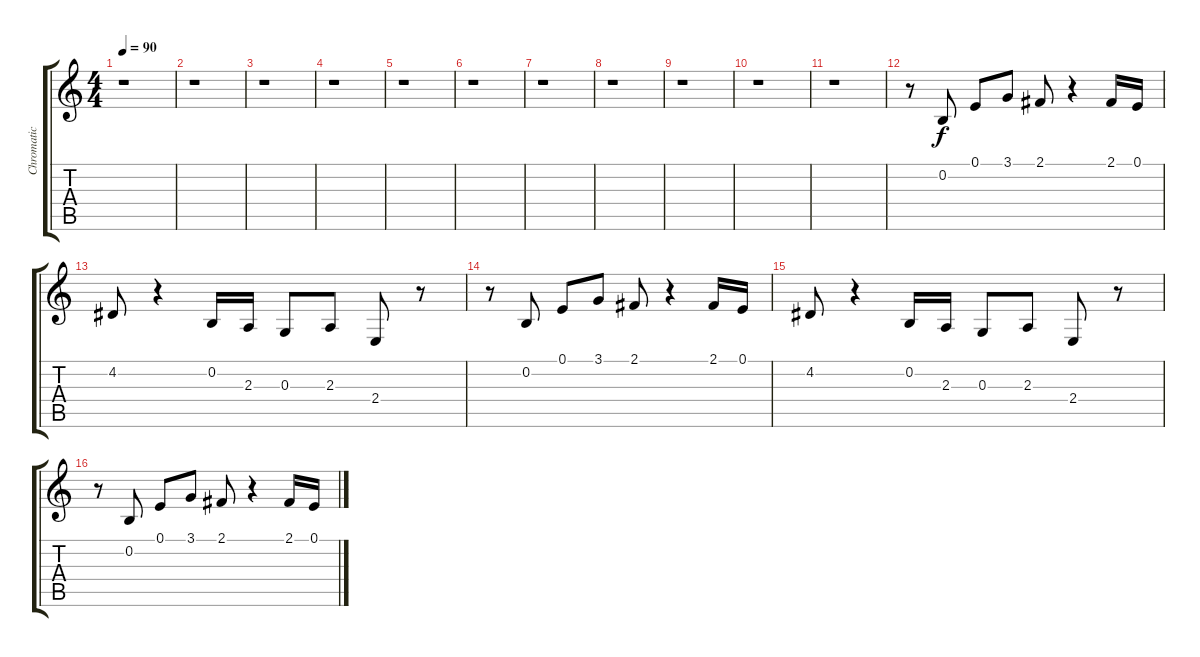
\track ("Chromatic" "Chromatic") {instrument musicbox}
\staff {score tabs}
\tuning (E4 B3 G3 D3 A2 E2) {hide}
\ts (4 4)
\tempo 90
\clef g2
\ks c
r.1{dy f} |
r.1 |
r.1 |
r.1 |
r.1 |
r.1 |
r.1 |
r.1 |
r.1 |
r.1 |
r.1 |
r.8 0.2.8 0.1.8 3.1.8 2.1.8 r.4 2.1.16 0.1.16 |
4.2.8 r.4 0.2.16 2.3.16 0.3.8 2.3.8 2.4.8 r.8 |
r.8 0.2.8 0.1.8 3.1.8 2.1.8 r.4 2.1.16 0.1.16 |
4.2.8 r.4 0.2.16 2.3.16 0.3.8 2.3.8 2.4.8 r.8 |
r.8 0.2.8 0.1.8 3.1.8 2.1.8 r.4 2.1.16 0.1.16
